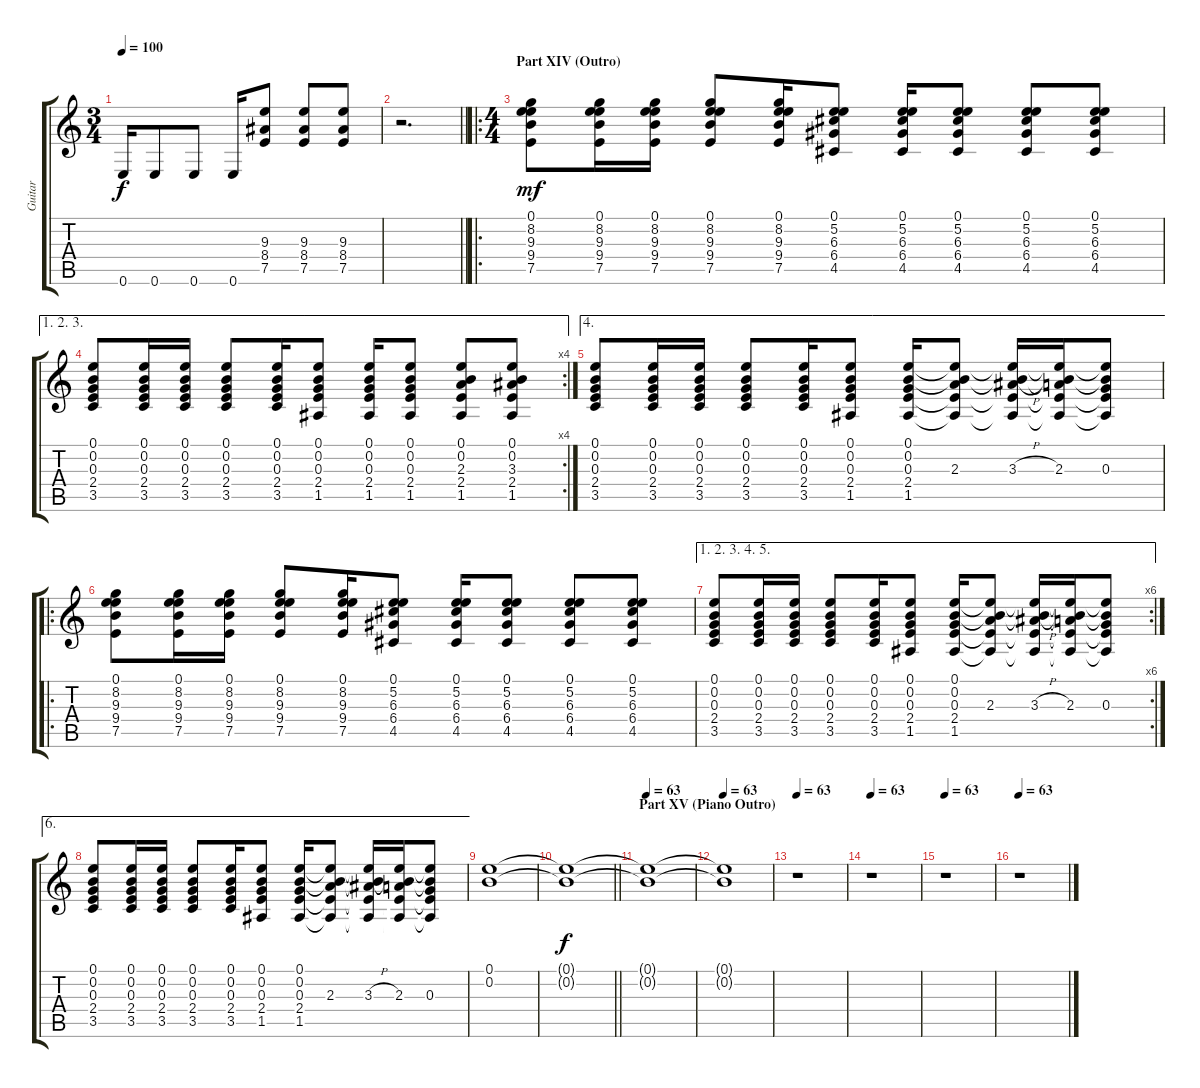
\track ("Guitar" "Guitar") {instrument distortionguitar}
\staff {score tabs}
\tuning (E4 B3 G3 D3 A2 E2) {hide}
\ts (3 4)
\tempo 100
\clef g2
\ks c
0.6.16{dy f} 0.6.8 0.6.8 0.6.16 (9.3 8.4 7.5).8 (9.3 8.4 7.5).8 (9.3 8.4 7.5).8 |
\barLineRight lightlight
r.2{d} |
\ro
\ts (4 4)
\section ("" "Part XIV (Outro)")
(0.1 8.2 9.3 9.4 7.5).8{dy mf} (0.1 8.2 9.3 9.4 7.5).16 (0.1 8.2 9.3 9.4 7.5).16 (0.1 8.2 9.3 9.4 7.5).8 (0.1 8.2 9.3 9.4 7.5).16 (0.1 5.2 6.3 6.4 4.5).8 (0.1 5.2 6.3 6.4 4.5).16 (0.1 5.2 6.3 6.4 4.5).8 (0.1 5.2 6.3 6.4 4.5).8 (0.1 5.2 6.3 6.4 4.5).8 |
\ae (1 2 3)
\rc 4
(0.1 0.2 0.3 2.4 3.5).8 (0.1 0.2 0.3 2.4 3.5).16 (0.1 0.2 0.3 2.4 3.5).16 (0.1 0.2 0.3 2.4 3.5).8 (0.1 0.2 0.3 2.4 3.5).16 (0.1 0.2 0.3 2.4 1.5).8 (0.1 0.2 0.3 2.4 1.5).16 (0.1 0.2 0.3 2.4 1.5).8 (0.1 0.2 2.3 2.4 1.5).8 (0.1 0.2 3.3 2.4 1.5).8 |
\ae 4
(0.1 0.2 0.3 2.4 3.5).8 (0.1 0.2 0.3 2.4 3.5).16 (0.1 0.2 0.3 2.4 3.5).16 (0.1 0.2 0.3 2.4 3.5).8 (0.1 0.2 0.3 2.4 3.5).16 (0.1 0.2 0.3 2.4 1.5).8 (0.1 0.2 0.3 2.4 1.5).16 (0.1{t} 0.2{t} 2.3 2.4{t} 1.5{t}).8 (0.1{t} 0.2{t} 3.3{h} 2.4{t} 1.5{t}).16 (0.1{t} 0.2{t} 2.3 2.4{t} 1.5{t}).16 (0.1{t} 0.2{t} 0.3 2.4{t} 1.5{t}).8 |
\ro
(0.1 8.2 9.3 9.4 7.5).8 (0.1 8.2 9.3 9.4 7.5).16 (0.1 8.2 9.3 9.4 7.5).16 (0.1 8.2 9.3 9.4 7.5).8 (0.1 8.2 9.3 9.4 7.5).16 (0.1 5.2 6.3 6.4 4.5).8 (0.1 5.2 6.3 6.4 4.5).16 (0.1 5.2 6.3 6.4 4.5).8 (0.1 5.2 6.3 6.4 4.5).8 (0.1 5.2 6.3 6.4 4.5).8 |
\ae (1 2 3 4 5)
\rc 6
(0.1 0.2 0.3 2.4 3.5).8 (0.1 0.2 0.3 2.4 3.5).16 (0.1 0.2 0.3 2.4 3.5).16 (0.1 0.2 0.3 2.4 3.5).8 (0.1 0.2 0.3 2.4 3.5).16 (0.1 0.2 0.3 2.4 1.5).8 (0.1 0.2 0.3 2.4 1.5).16 (0.1{t} 0.2{t} 2.3 2.4{t} 1.5{t}).8 (0.1{t} 0.2{t} 3.3{h} 2.4{t} 1.5{t}).16 (0.1{t} 0.2{t} 2.3 2.4{t} 1.5{t}).16 (0.1{t} 0.2{t} 0.3 2.4{t} 1.5{t}).8 |
\ae 6
(0.1 0.2 0.3 2.4 3.5).8 (0.1 0.2 0.3 2.4 3.5).16 (0.1 0.2 0.3 2.4 3.5).16 (0.1 0.2 0.3 2.4 3.5).8 (0.1 0.2 0.3 2.4 3.5).16 (0.1 0.2 0.3 2.4 1.5).8 (0.1 0.2 0.3 2.4 1.5).16 (0.1{t} 0.2{t} 2.3 2.4{t} 1.5{t}).8 (0.1{t} 0.2{t} 3.3{h} 2.4{t} 1.5{t}).16 (0.1{t} 0.2{t} 2.3 2.4{t} 1.5{t}).16 (0.1{t} 0.2{t} 0.3 2.4{t} 1.5{t}).8 |
(0.1 0.2).1 |
\barLineRight lightlight
(0.1{t} 0.2{t}).1{dy f volume 0} |
\section ("" "Part XV (Piano Outro)")
\tempo 63
(0.1{t} 0.2{t}).1 |
\tempo 63
(0.1{t} 0.2{t}).1 |
\tempo 63
r.1 |
\tempo 63
r.1 |
\tempo 63
r.1 |
\tempo 63
r.1
